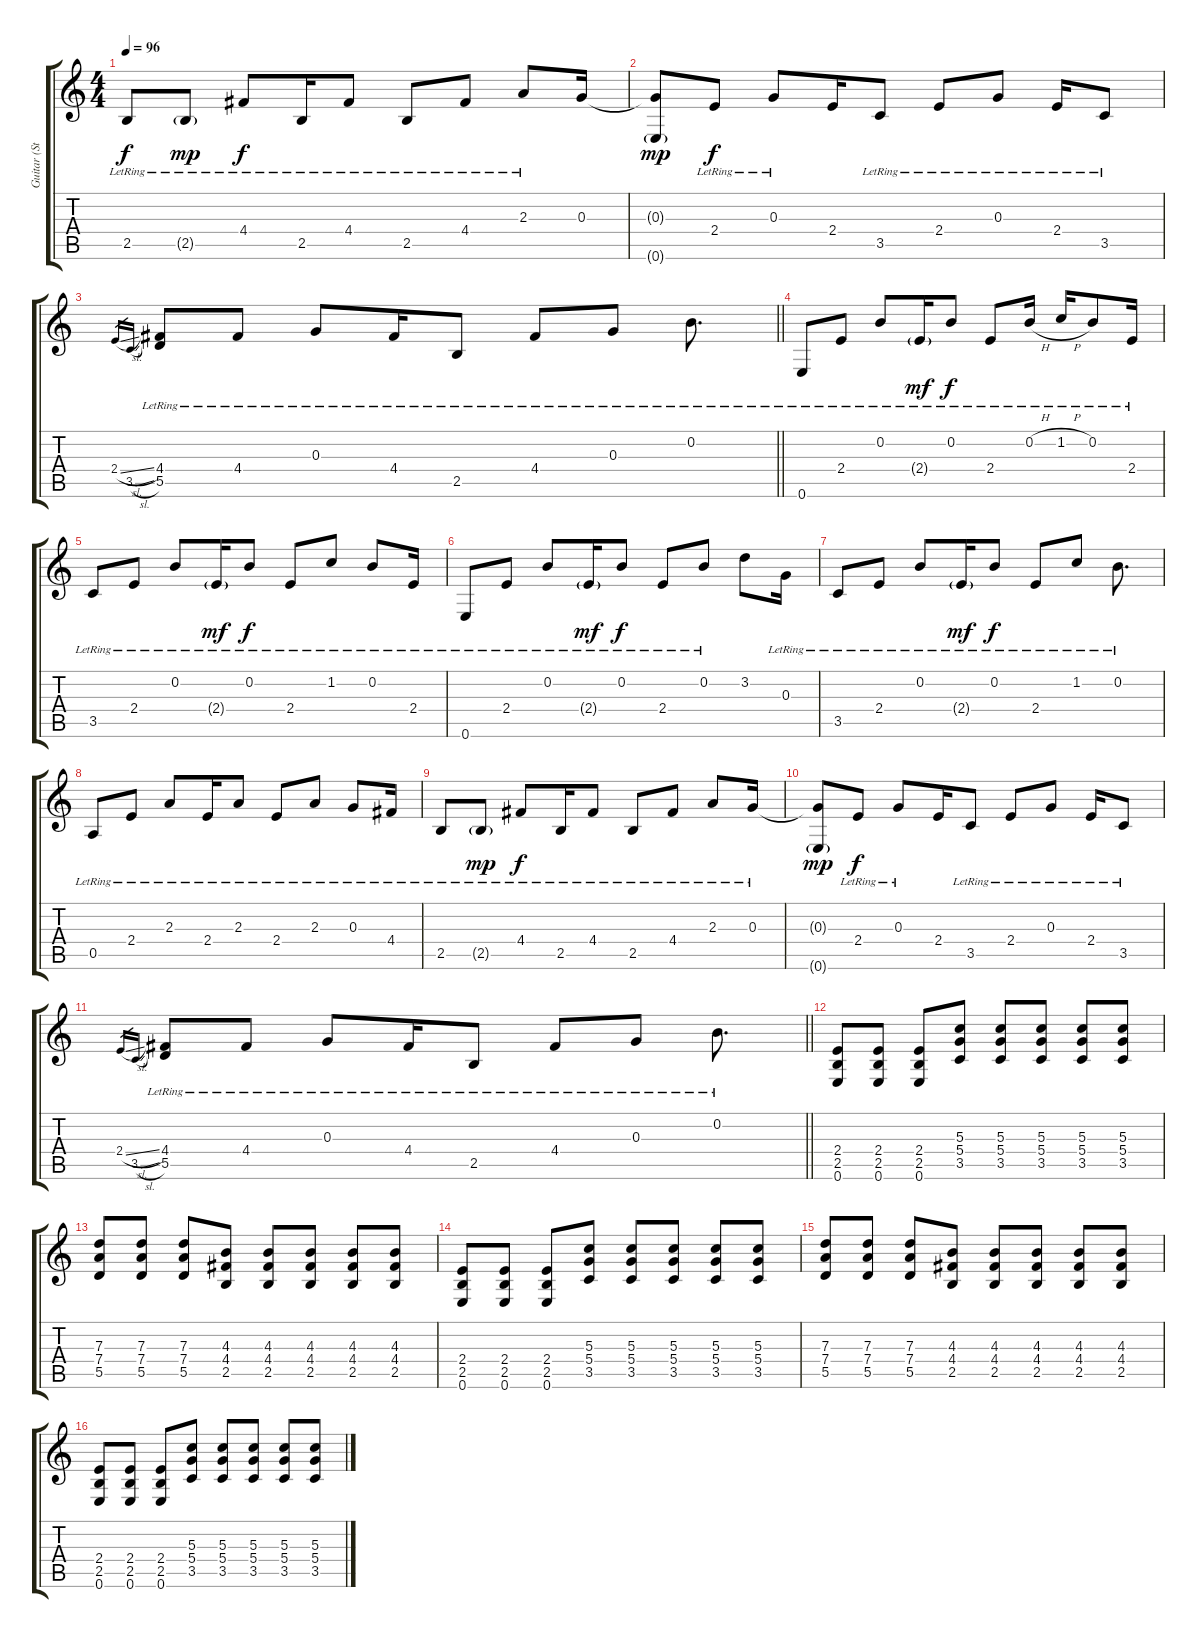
\track ("Guitar (Standart) так играет Noize MC" "Guitar (St") {instrument electricguitarclean}
\staff {score tabs}
\tuning (E4 B3 G3 D3 A2 E2) {hide}
\ts (4 4)
\tempo 96
\clef g2
\ks c
2.5{lr}.8{dy f} 2.5{g lr}.8{dy mp} 4.4{lr}.8{dy f} 2.5{lr}.16 4.4{lr}.8 2.5{lr}.8 4.4{lr}.8 2.3{lr}.8 0.3.16 |
(0.3{t} 0.6{g}).8{dy mp} 2.4{lr}.8{dy f} 0.3{lr}.8 2.4.16 3.5{lr}.8 2.4{lr}.8 0.3{lr}.8 2.4{lr}.16 3.5{lr}.8 |
\barLineRight lightlight
2.4{sl}.16{gr} 3.5{sl}.16{gr} (4.4{lr} 5.5{lr}).8 4.4{lr}.8 0.3{lr}.8 4.4{lr}.16 2.5{lr}.8 4.4{lr}.8 0.3{lr}.8 0.2{lr}.8{d} |
0.6{lr}.8 2.4{lr}.8 0.2{lr}.8 2.4{g lr}.16{dy mf} 0.2{lr}.8{dy f} 2.4{lr}.8 0.2{h lr}.16 1.2{h lr}.16 0.2{lr}.8 2.4{lr}.16 |
3.5{lr}.8 2.4{lr}.8 0.2{lr}.8 2.4{g lr}.16{dy mf} 0.2{lr}.8{dy f} 2.4{lr}.8 1.2{lr}.8 0.2{lr}.8 2.4{lr}.16 |
0.6{lr}.8 2.4{lr}.8 0.2{lr}.8 2.4{g lr}.16{dy mf} 0.2{lr}.8{dy f} 2.4{lr}.8 0.2{lr}.8 3.2.8 0.3{lr}.16 |
3.5{lr}.8 2.4{lr}.8 0.2{lr}.8 2.4{g lr}.16{dy mf} 0.2{lr}.8{dy f} 2.4{lr}.8 1.2{lr}.8 0.2{lr}.8{d} |
0.5{lr}.8 2.4{lr}.8 2.3{lr}.8 2.4{lr}.16 2.3{lr}.8 2.4{lr}.8 2.3{lr}.8 0.3{lr}.8 4.4{lr}.16 |
2.5{lr}.8 2.5{g lr}.8{dy mp} 4.4{lr}.8{dy f} 2.5{lr}.16 4.4{lr}.8 2.5{lr}.8 4.4{lr}.8 2.3{lr}.8 0.3{lr}.16 |
(0.3{t} 0.6{g}).8{dy mp} 2.4{lr}.8{dy f} 0.3{lr}.8 2.4.16 3.5{lr}.8 2.4{lr}.8 0.3{lr}.8 2.4{lr}.16 3.5{lr}.8 |
\barLineRight lightlight
2.4{sl}.16{gr} 3.5{sl}.16{gr} (4.4{lr} 5.5{lr}).8 4.4{lr}.8 0.3{lr}.8 4.4{lr}.16 2.5{lr}.8 4.4{lr}.8 0.3{lr}.8 0.2{lr}.8{d} |
(2.4 2.5 0.6).8{instrument overdrivenguitar} (2.4 2.5 0.6).8 (2.4 2.5 0.6).8 (5.3 5.4 3.5).8 (5.3 5.4 3.5).8 (5.3 5.4 3.5).8 (5.3 5.4 3.5).8 (5.3 5.4 3.5).8 |
(7.3 7.4 5.5).8 (7.3 7.4 5.5).8 (7.3 7.4 5.5).8 (4.3 4.4 2.5).8 (4.3 4.4 2.5).8 (4.3 4.4 2.5).8 (4.3 4.4 2.5).8 (4.3 4.4 2.5).8 |
(2.4 2.5 0.6).8 (2.4 2.5 0.6).8 (2.4 2.5 0.6).8 (5.3 5.4 3.5).8 (5.3 5.4 3.5).8 (5.3 5.4 3.5).8 (5.3 5.4 3.5).8 (5.3 5.4 3.5).8 |
(7.3 7.4 5.5).8 (7.3 7.4 5.5).8 (7.3 7.4 5.5).8 (4.3 4.4 2.5).8 (4.3 4.4 2.5).8 (4.3 4.4 2.5).8 (4.3 4.4 2.5).8 (4.3 4.4 2.5).8 |
(2.4 2.5 0.6).8 (2.4 2.5 0.6).8 (2.4 2.5 0.6).8 (5.3 5.4 3.5).8 (5.3 5.4 3.5).8 (5.3 5.4 3.5).8 (5.3 5.4 3.5).8 (5.3 5.4 3.5).8
